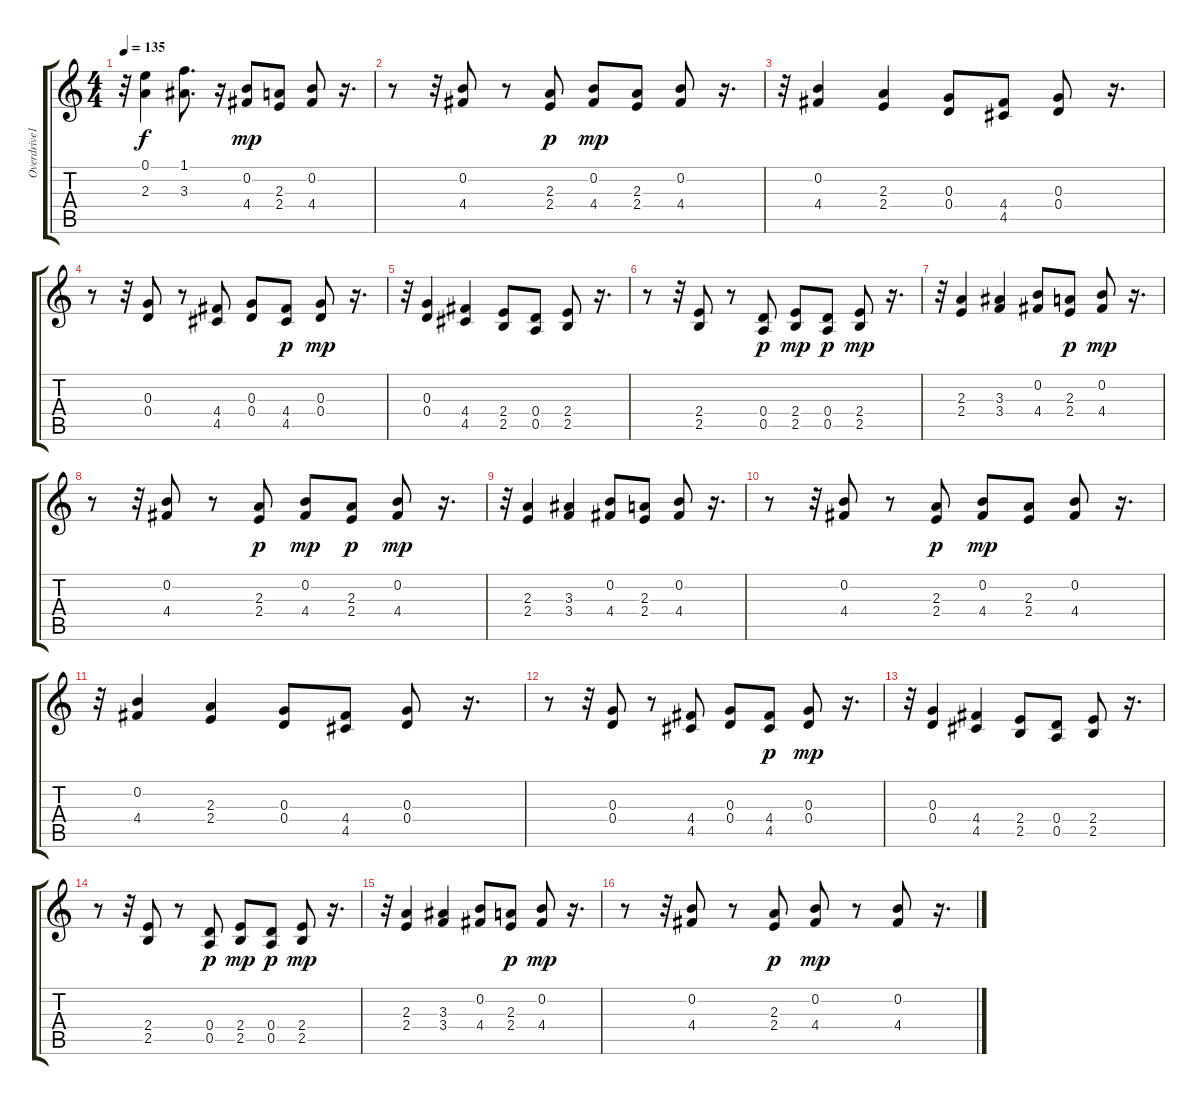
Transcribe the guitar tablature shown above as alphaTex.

\track ("Overdrive1" "Overdrive1") {instrument overdrivenguitar}
\staff {score tabs}
\tuning (E4 B3 G3 D3 A2 E2) {hide}
\ts (4 4)
\tempo 135
\clef g2
\ks c
r.32{dy f} (0.1 2.3).4 (1.1 3.3).8{d} r.16 (0.2 4.4).8{dy mp} (2.3 2.4).8 (0.2 4.4).8 r.16{d} |
r.8 r.32 (0.2 4.4).8 r.8 (2.3 2.4).8{dy p} (0.2 4.4).8{dy mp} (2.3 2.4).8 (0.2 4.4).8 r.16{d} |
r.32 (0.2 4.4).4 (2.3 2.4).4 (0.3 0.4).8 (4.4 4.5).8 (0.3 0.4).8 r.16{d} |
r.8 r.32 (0.3 0.4).8 r.8 (4.4 4.5).8 (0.3 0.4).8 (4.4 4.5).8{dy p} (0.3 0.4).8{dy mp} r.16{d} |
r.32 (0.3 0.4).4 (4.4 4.5).4 (2.4 2.5).8 (0.4 0.5).8 (2.4 2.5).8 r.16{d} |
r.8 r.32 (2.4 2.5).8 r.8 (0.4 0.5).8{dy p} (2.4 2.5).8{dy mp} (0.4 0.5).8{dy p} (2.4 2.5).8{dy mp} r.16{d} |
r.32 (2.3 2.4).4 (3.3 3.4).4 (0.2 4.4).8 (2.3 2.4).8{dy p} (0.2 4.4).8{dy mp} r.16{d} |
r.8 r.32 (0.2 4.4).8 r.8 (2.3 2.4).8{dy p} (0.2 4.4).8{dy mp} (2.3 2.4).8{dy p} (0.2 4.4).8{dy mp} r.16{d} |
r.32 (2.3 2.4).4 (3.3 3.4).4 (0.2 4.4).8 (2.3 2.4).8 (0.2 4.4).8 r.16{d} |
r.8 r.32 (0.2 4.4).8 r.8 (2.3 2.4).8{dy p} (0.2 4.4).8{dy mp} (2.3 2.4).8 (0.2 4.4).8 r.16{d} |
r.32 (0.2 4.4).4 (2.3 2.4).4 (0.3 0.4).8 (4.4 4.5).8 (0.3 0.4).8 r.16{d} |
r.8 r.32 (0.3 0.4).8 r.8 (4.4 4.5).8 (0.3 0.4).8 (4.4 4.5).8{dy p} (0.3 0.4).8{dy mp} r.16{d} |
r.32 (0.3 0.4).4 (4.4 4.5).4 (2.4 2.5).8 (0.4 0.5).8 (2.4 2.5).8 r.16{d} |
r.8 r.32 (2.4 2.5).8 r.8 (0.4 0.5).8{dy p} (2.4 2.5).8{dy mp} (0.4 0.5).8{dy p} (2.4 2.5).8{dy mp} r.16{d} |
r.32 (2.3 2.4).4 (3.3 3.4).4 (0.2 4.4).8 (2.3 2.4).8{dy p} (0.2 4.4).8{dy mp} r.16{d} |
r.8 r.32 (0.2 4.4).8 r.8 (2.3 2.4).8{dy p} (0.2 4.4).8{dy mp} r.8 (0.2 4.4).8 r.16{d}
